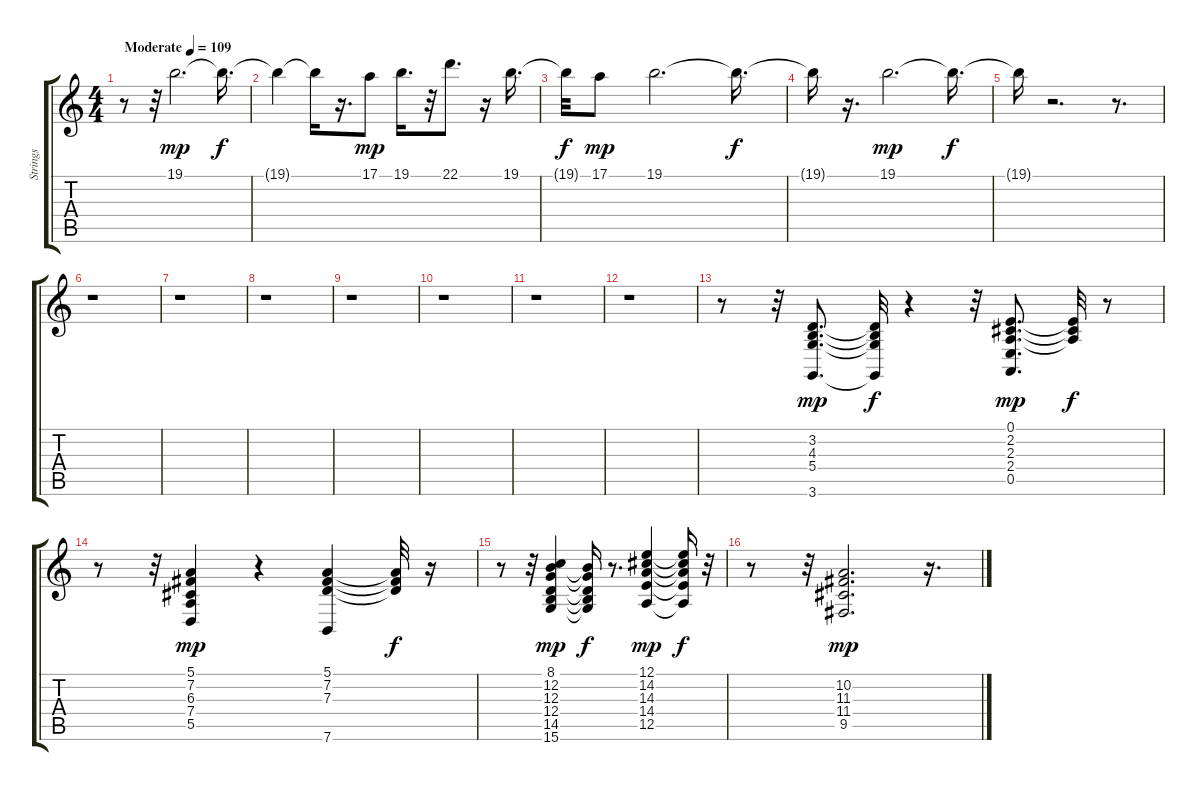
\track ("Strings" "Strings") {instrument stringensemble1}
\staff {score tabs}
\tuning (E4 B3 G3 D3 A2 E2) {hide}
\ts (4 4)
\tempo (109 "Moderate")
\clef g2
\ks c
r.8{dy mp instrument stringensemble1} r.32 19.1.2{d} 19.1{t}.16{d dy f} |
19.1{t}.4 19.1{t}.16 r.16{d} 17.1.8{dy mp} 19.1.16{d} r.32 22.1.8{d} r.16 19.1.16{d} |
19.1{t}.32{dy f} 17.1.8{dy mp} 19.1.2{d} 19.1{t}.16{d dy f} |
19.1{t}.16 r.16{d} 19.1.2{d dy mp} 19.1{t}.16{d dy f} |
19.1{t}.16 r.2{d} r.8{d} |
r.1 |
r.1 |
r.1 |
r.1 |
r.1 |
r.1 |
r.1 |
r.8 r.32 (3.2 4.3 5.4 3.6).8{d dy mp} (3.2{t} 4.3{t} 5.4{t} 3.6{t}).32{dy f} r.4 r.32 (0.1 2.2 2.3 2.4 0.5).8{d dy mp} (0.1{t} 2.2{t} 2.3{t}).32{dy f} r.8 |
r.8 r.32 (5.1 7.2 6.3 7.4 5.5).4{dy mp} r.4 (5.1 7.2 7.3 7.6).4 (5.1{t} 7.2{t} 7.3{t}).32{dy f} r.16 |
r.8 r.32 (8.1 12.2 12.3 12.4 14.5 15.6).4{dy mp} (12.2{t} 12.3{t} 12.4{t} 14.5{t} 15.6{t}).16{dy f} r.8{d} (12.1 14.2 14.3 14.4 12.5).4{dy mp} (12.1{t} 14.2{t} 14.3{t} 14.4{t} 12.5{t}).16{dy f} r.32 |
r.8 r.32 (10.2 11.3 11.4 9.5).2{d dy mp} r.16{d}
